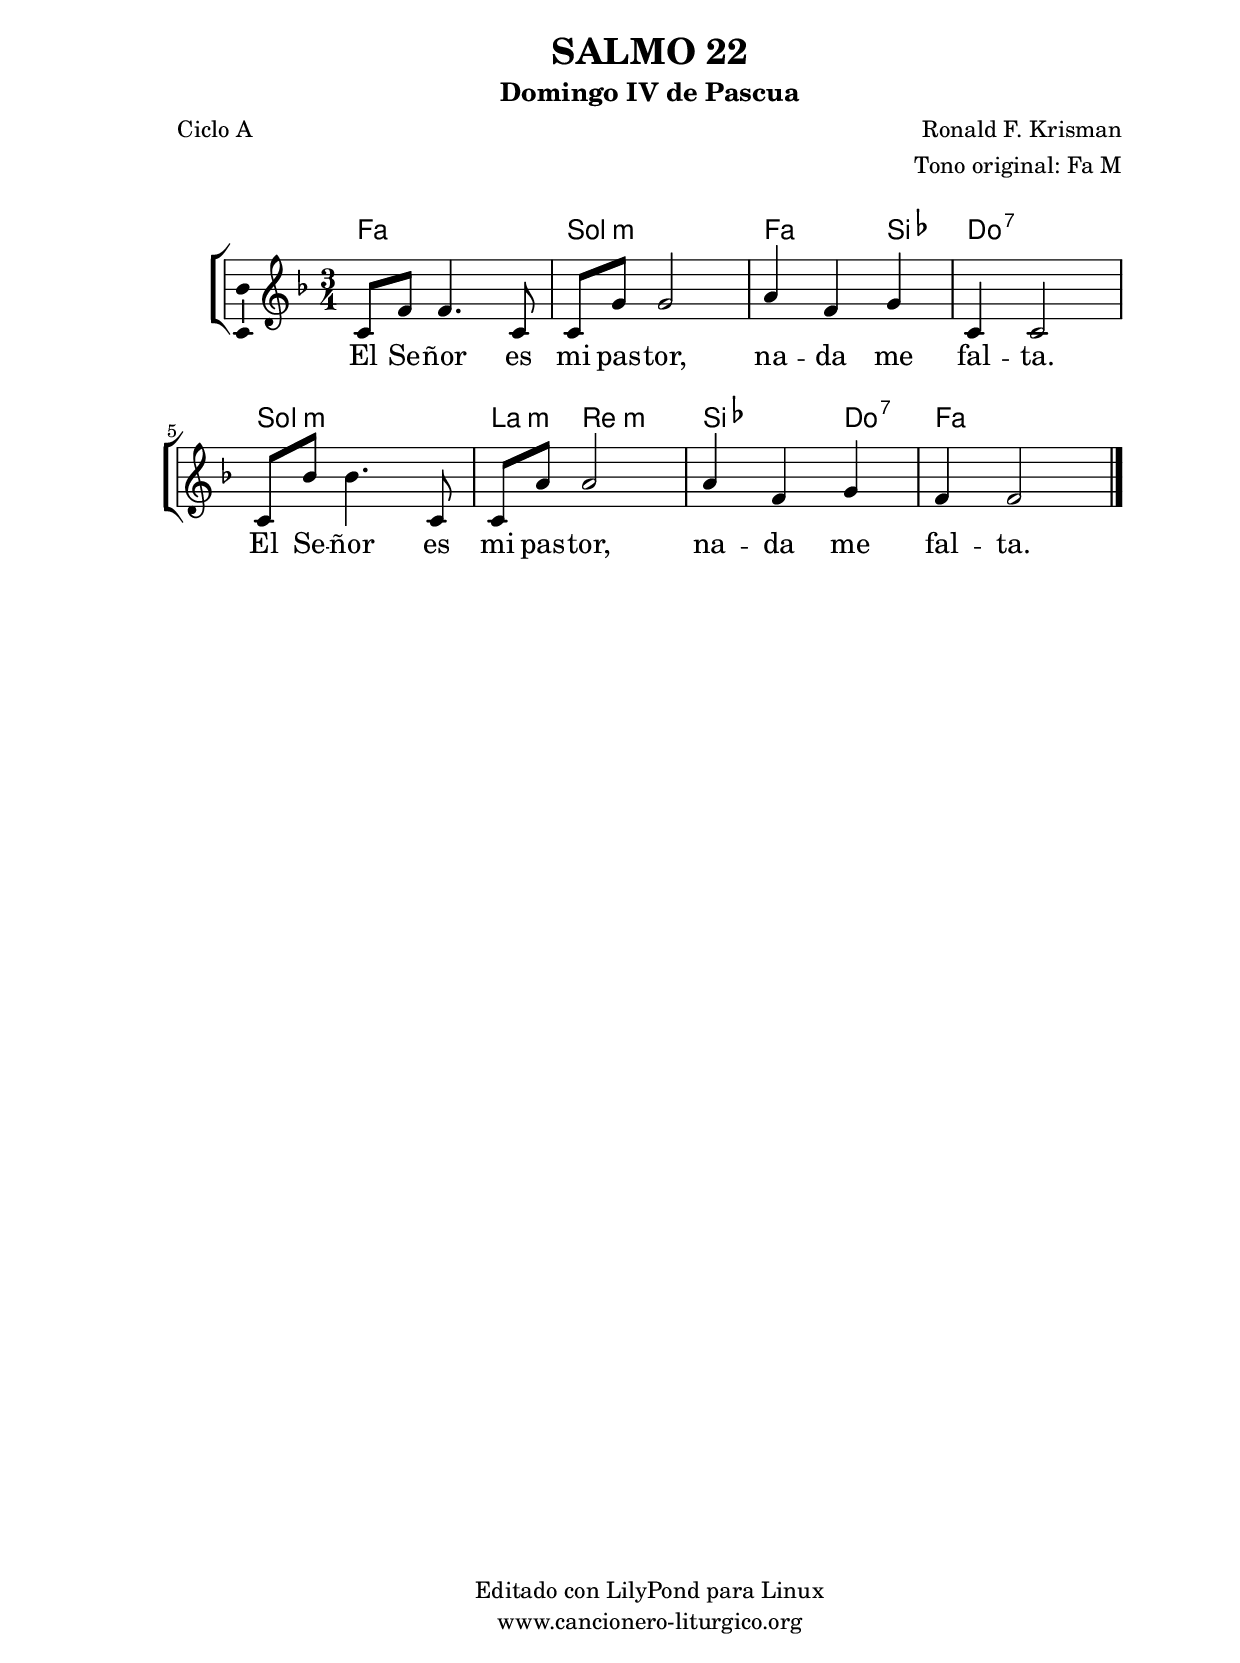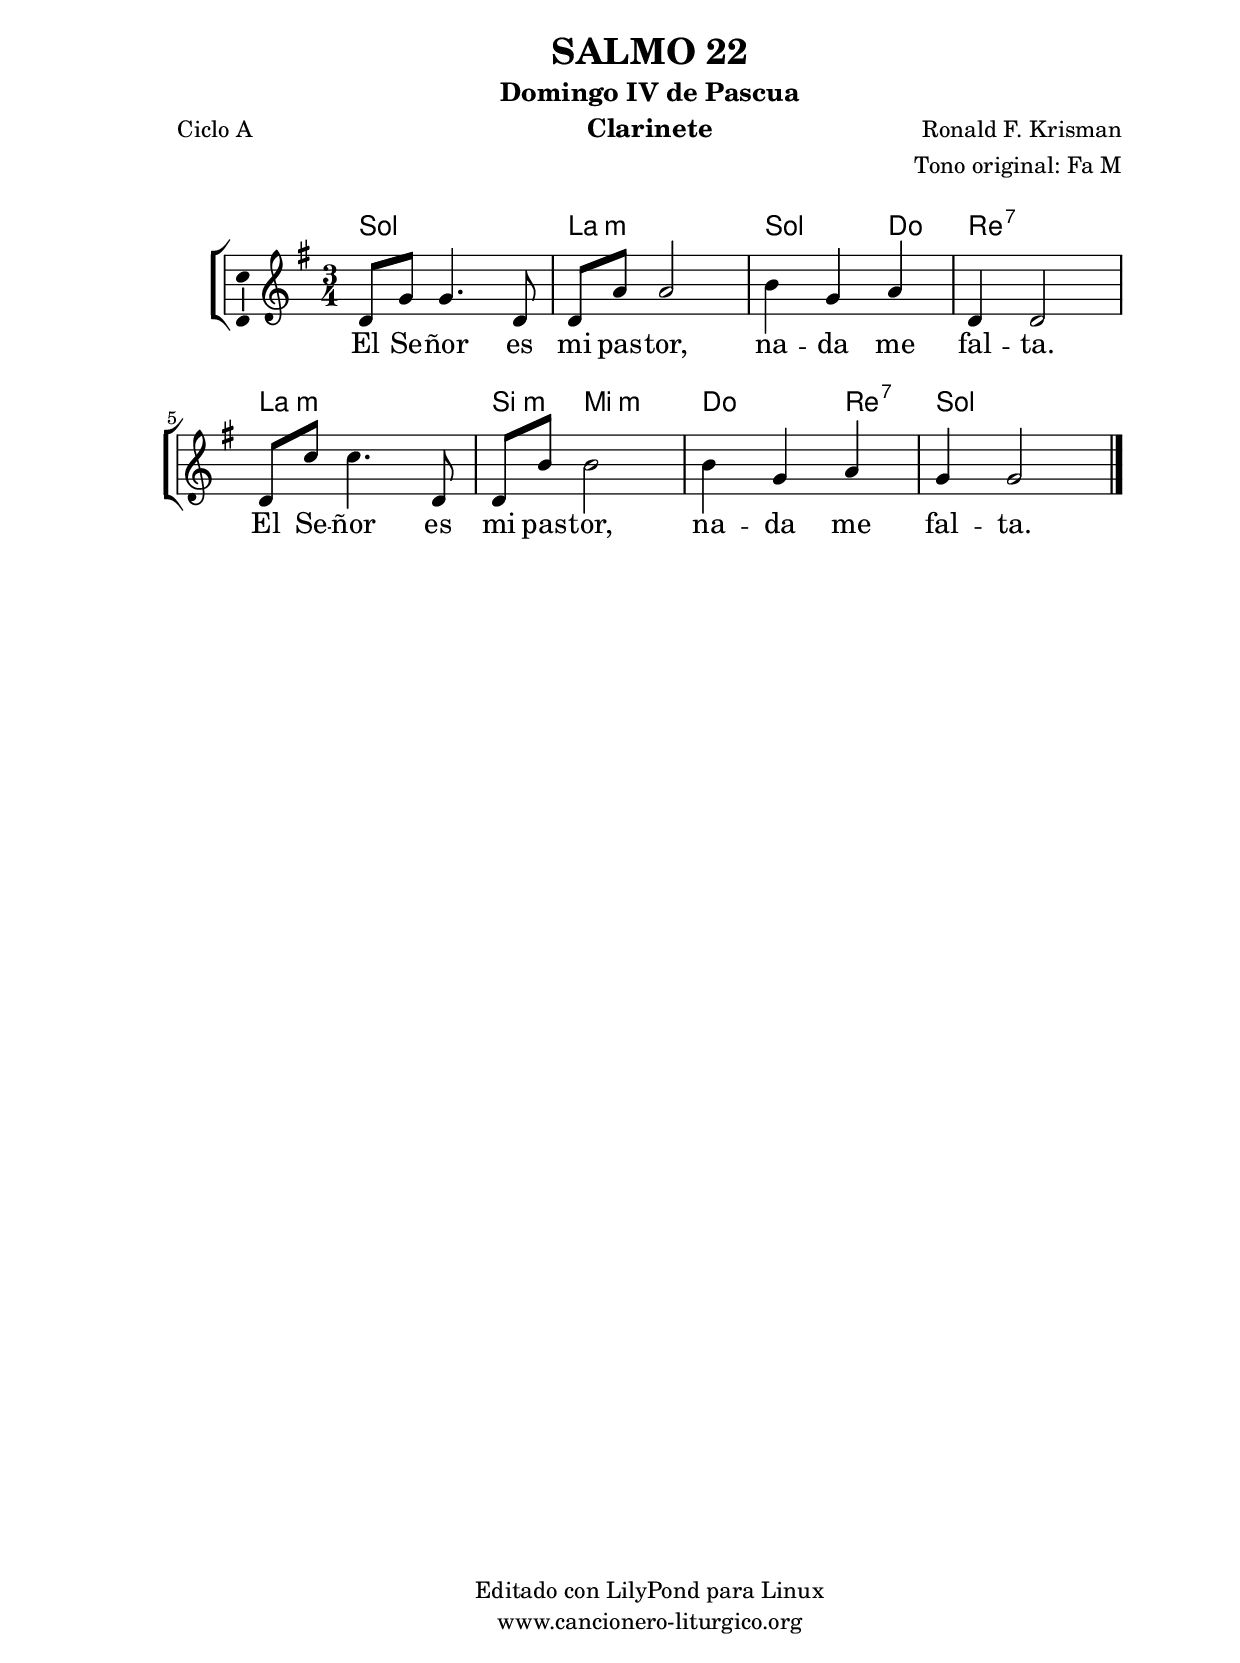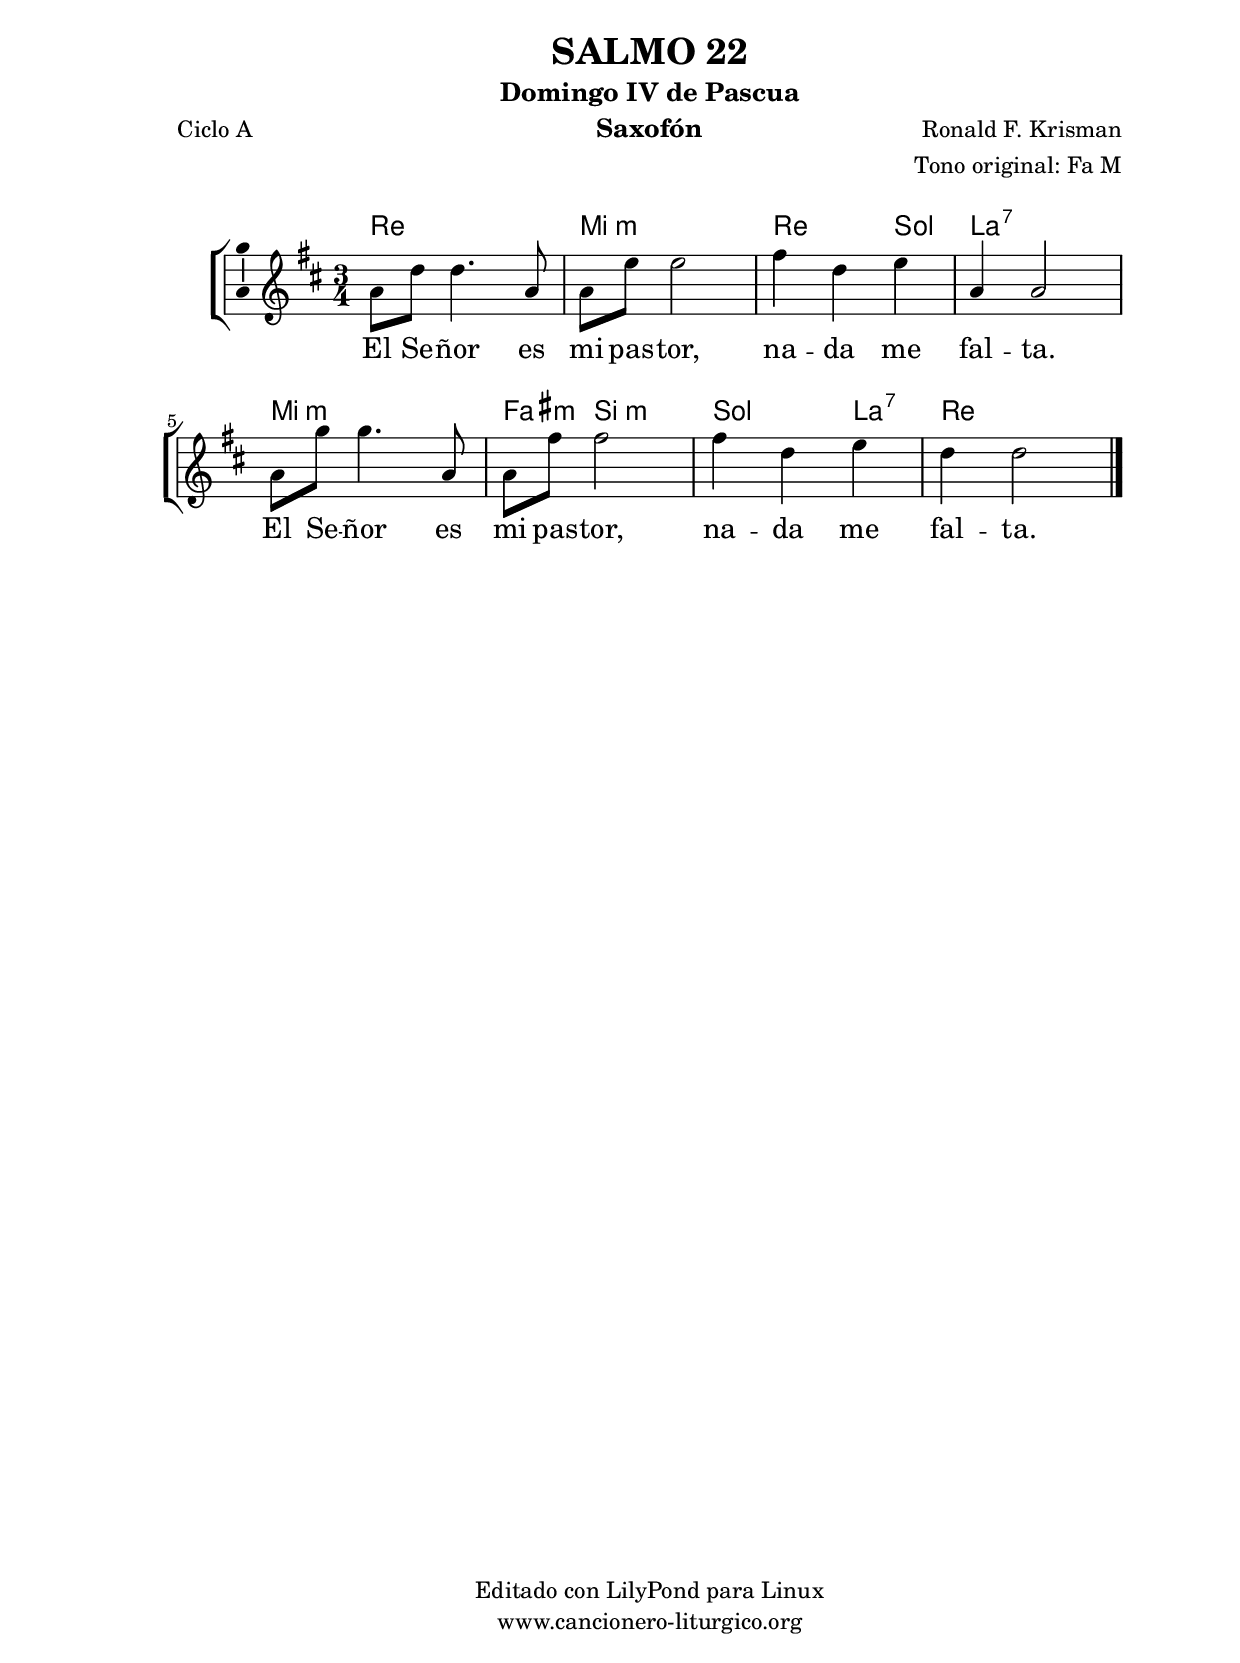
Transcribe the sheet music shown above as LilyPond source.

%
%para convertir .midi en .wav:
%timidity filename.midi -Ow -o finename.wav
%
%
%Para convertir de .wav a .mp3:
%lame -h -m j filename.wav
%
%
%para escuchar el midi:
%timidity nombrefichero.midi
%


%versión de lilypond para la que se ha escrito esta partitura:
\version "2.16.0"

	%Tamaño papel
	#(set-default-paper-size "a4")
	%Tamaño partitura
	#(set-global-staff-size 20)
	%No responde al pulsar sobre una nota
	#(ly:set-option 'point-and-click #f)

%parámetros del encabezamiento:
\header {
	title = "SALMO 22"
	subtitle = "Domingo IV de Pascua"
	composer = "Ronald F. Krisman"
	poet = "Ciclo A"
	meter = ""
	arranger = "Tono original: Fa M"
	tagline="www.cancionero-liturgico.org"
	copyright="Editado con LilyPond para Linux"
	}

%parámetros asociados al papel:
\paper  {
	oddHeaderMarkup = \markup {\fill-line { \on-the-fly #not-first-page \fromproperty #'header:title \on-the-fly #not-first-page \fromproperty #'header:composer }}
	evenHeaderMarkup = \markup {\fill-line { \fromproperty #'header:composer \fromproperty #'header:title }}
	#(set-paper-size "a4")
	print-page-number = ##f
	first-page-number = 1
	print-first-page-number = ##f
%	head-separation = 3.0 \cm
	top-margin = 2.0 \cm
	bottom-margin = 0.5\cm
%%%	bottom-margin = -1.0\cm
	left-margin = 3.0 \cm
	line-width = 16.0 \cm 
	indent = 8\mm
	interscoreline = 2.\mm
	between-system-space = 15\mm
%	para que las partituras no llenen la hoja:
	ragged-bottom = ##t
%	idem para la última hoja:
	ragged-last-bottom = ##f
%	para que las partituras llenen el ancho del papel:
	ragged-last = ##f
	after-title-space = 2.5 \cm
%page-count=1
%system-count=1

	%Flexible Vertical Spacing
%	markup-markup-spacing =
%	#'((basic-distance . 15) (minimum-distance . 15) (padding . 3))
	markup-system-spacing =
	#'((basic-distance . 15) (minimum-distance . 15) (padding . 3))
	system-system-spacing =
	#'((basic-distance . 15) (minimum-distance . 15) (padding . 3))
	score-system-spacing =
	#'((basic-distance . 15) (minimum-distance . 15) (padding . 5))
%	top-system-spacing = % header
%	#'((basic-distance . 8) (minimum-distance . 0) (padding . 3))
%	top-markup-spacing =
%	#'((basic-distance . 20) (minimum-distance . 20) (padding . 3))
	last-bottom-spacing = % footer
	#'((basic-distance . 5) (minimum-distance . 5) (padding . 3))
%	score-markup-spacing =
%	#'((basic-distance . 16) (minimum-distance . 13) (padding . 3))

	}


%parámetros que afectan a toda la partitura:
global =  {
	%clave de sol (G):
	\clef G
	%armadura:
%%%	\transpose ees c
	\key f \major
	\tempo 4=79
	\set Score.tempoHideNote = ##t
	}


acordes = {
	\italianChords
	\chordmode {
%%%	\transpose ees c
{

f2. g:m f2 bes4 c2.:7
g2.:m a4:m d2:m bes2 c4:7 f2.

	}
	}
}


melodia = 
%%%	\transpose ees c
{
	\relative c'{

\time 3/4
c8 f f4. c8
c8 g' g2
a4 f4 g
c,4 c2
c8 bes' bes4. c,8
c8 a' a2
a4 f g
f4 f2

%\bar "||"
%\break

	\bar "|."
	}
	}


texto = \lyricmode {
El Se -- ñor es mi pas -- tor,
na -- da me fal -- ta.
El Se -- ñor es mi pas -- tor,
na -- da me fal -- ta.
	}


acordesStaff = \context ChordNames = acordesStaff <<
	\set chordChanges = ##t
	\acordes
	>>


vozStaff = \context Voice = vozStaff
\with {\consists "Ambitus_engraver"}
<<
%	\set Staff.instrumentName = ""
%	\set Staff.shortInstrumentName = ""
%	\set Staff.midiInstrument = #"clarinet"
%	\set Staff.midiInstrument = #"cello"
%	\set Staff.midiInstrument = #"flute"
	\set Staff.midiInstrument = #"electric guitar (jazz)"
%	\set Staff.midiInstrument = #"english horn"
%	\set Staff.midiInstrument = #"violin"
%	\set Staff.midiInstrument = #"glockenspiel"
	\set Staff.midiMinimumVolume = #0.7
	\set Staff.midiMaximumVolume = #0.9
	\global
	\melodia
	>>


textoStaff = \context Lyrics = textoStaff <<
	\lyricsto vozStaff \texto
	>>

\book {
	\score {
		\context ChoirStaff {
			\override StaffGroup.SystemStartBracket #'collapse-height = #1
			\override Score.SystemStartBar #'collapse-height = #1
			<<
			\acordesStaff
			\vozStaff
			\textoStaff
			>>
			}
		\layout {
	    		\context {
				\Lyrics
				\override LyricText #'font-size = #2
				}
	   		 \context {
				\Score
				%fontSize = #3
				\override StaffSymbol #'staff-space = #(magstep +3)
				%\override Beam #'thickness = #0.55
				%\override SpacingSpanner #'spacing-increment = #1.0
				%\override Slur #'height-limit = #1.5
				}
			}
		}
	\score {
		\unfoldRepeats
		\context ChoirStaff {
			<<
			\acordesStaff
			\vozStaff
			>>
			}
		\midi {
	  		\context {
	  			\Score
				tempoWholesPerMinute = #(ly:make-moment 70 4)
				}
			}
		}
	}

%Partitura para clarinete
#(define output-suffix "C")
\book {
	\header{
		instrument = "Clarinete"
		}
	\score {
		\context ChoirStaff {
			\override StaffGroup.SystemStartBracket #'collapse-height = #1
			\override Score.SystemStartBar #'collapse-height = #1
\transpose c d
			<<
			\acordesStaff
			\vozStaff
			\textoStaff
			>>
			}
		\layout {
	    		\context {
				\Lyrics
				\override LyricText #'font-size = #2
				}
	   		 \context {
				\Score
				%fontSize = #3
				\override StaffSymbol #'staff-space = #(magstep +3)
				%\override Beam #'thickness = #0.55
				%\override SpacingSpanner #'spacing-increment = #1.0
				%\override Slur #'height-limit = #1.5
				}
			}
		}
	}

%Partitura para saxofón
#(define output-suffix "S")
\book {
	\header{
		instrument = "Saxofón"
		}
	\score {
		\context ChoirStaff {
			\override StaffGroup.SystemStartBracket #'collapse-height = #1
			\override Score.SystemStartBar #'collapse-height = #1
\transpose c a
			<<
			\acordesStaff
			\vozStaff
			\textoStaff
			>>
			}
		\layout {
	    		\context {
				\Lyrics
				\override LyricText #'font-size = #2
				}
	   		 \context {
				\Score
				%fontSize = #3
				\override StaffSymbol #'staff-space = #(magstep +3)
				%\override Beam #'thickness = #0.55
				%\override SpacingSpanner #'spacing-increment = #1.0
				%\override Slur #'height-limit = #1.5
				}
			}
		}
	}

